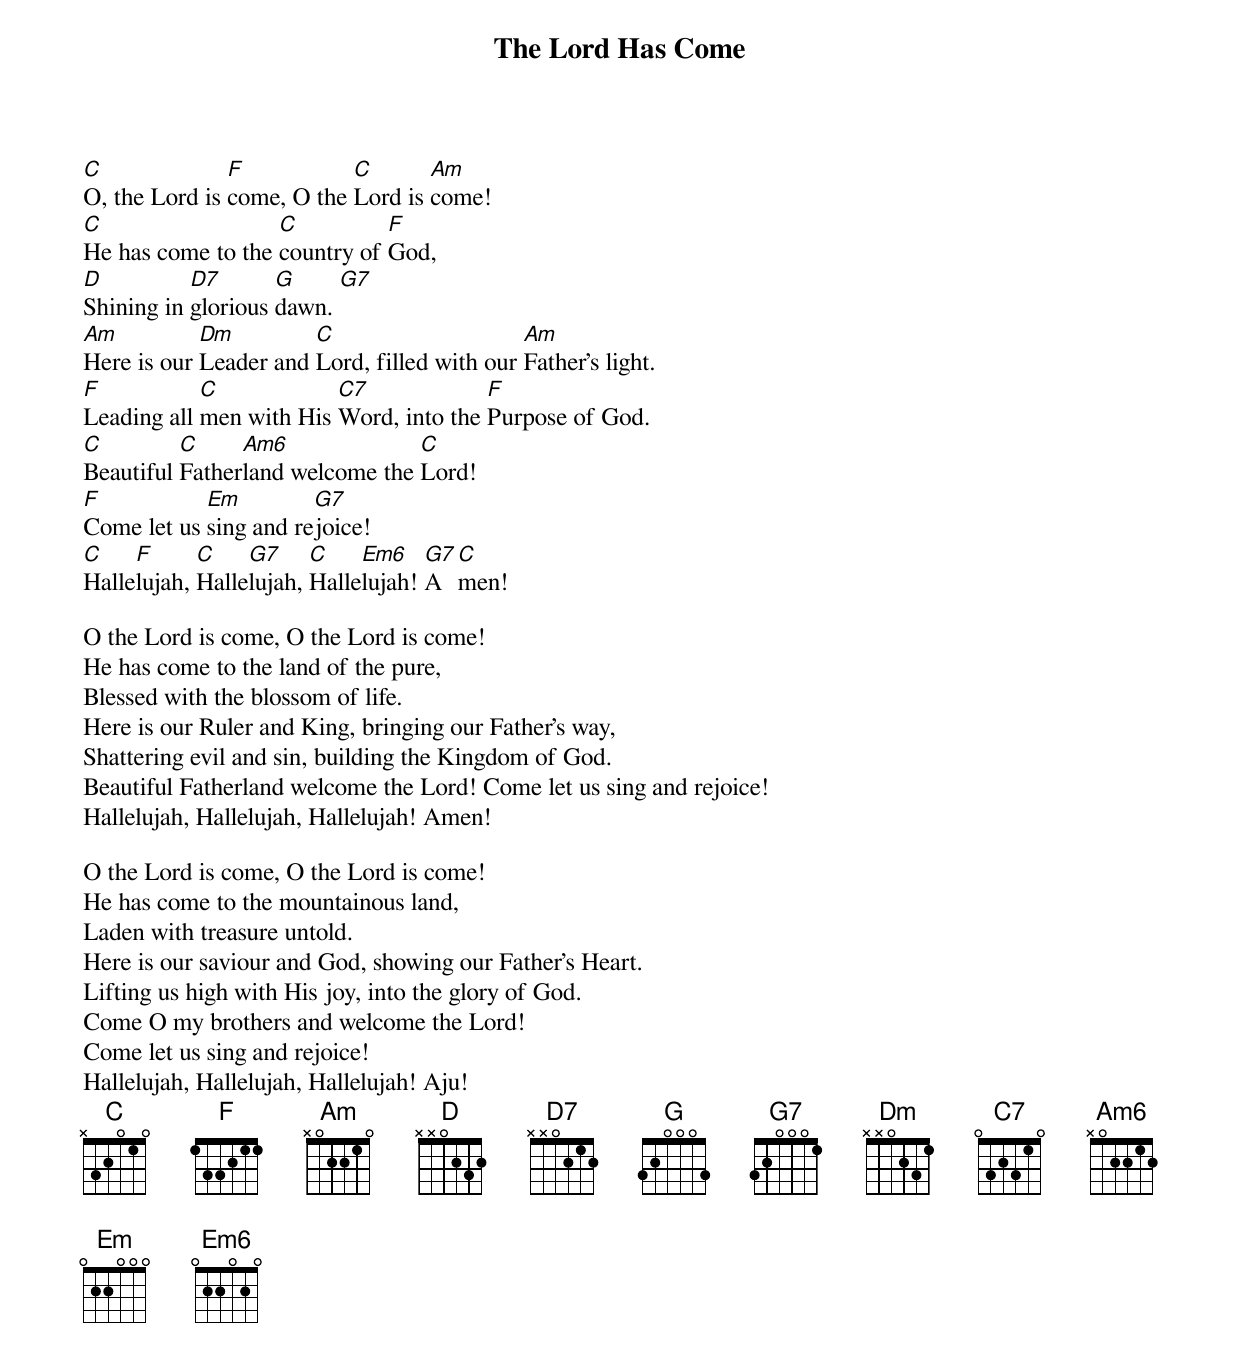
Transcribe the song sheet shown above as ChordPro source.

{title: The Lord Has Come}
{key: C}
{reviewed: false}

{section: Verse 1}
[C]O, the Lord is [F]come, O the [C]Lord is [Am]come!
[C]He has come to the [C]country of [F]God,
[D]Shining in [D7]glorious [G]dawn. [G7]
[Am]Here is our [Dm]Leader and [C]Lord, filled with our [Am]Father's light.
[F]Leading all [C]men with His [C7]Word, into the [F]Purpose of God.
[C]Beautiful [C]Father[Am6]land welcome the [C]Lord!
[F]Come let us [Em]sing and re[G7]joice!
[C]Halle[F]lujah, [C]Halle[G7]lujah, [C]Halle[Em6]lujah! [G7]A[C]men!

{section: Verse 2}
O the Lord is come, O the Lord is come!
He has come to the land of the pure,
Blessed with the blossom of life.
Here is our Ruler and King, bringing our Father's way,
Shattering evil and sin, building the Kingdom of God.
Beautiful Fatherland welcome the Lord! Come let us sing and rejoice!
Hallelujah, Hallelujah, Hallelujah! Amen!

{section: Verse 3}
O the Lord is come, O the Lord is come!
He has come to the mountainous land,
Laden with treasure untold.
Here is our saviour and God, showing our Father's Heart.
Lifting us high with His joy, into the glory of God.
Come O my brothers and welcome the Lord!
Come let us sing and rejoice!
Hallelujah, Hallelujah, Hallelujah! Aju!
